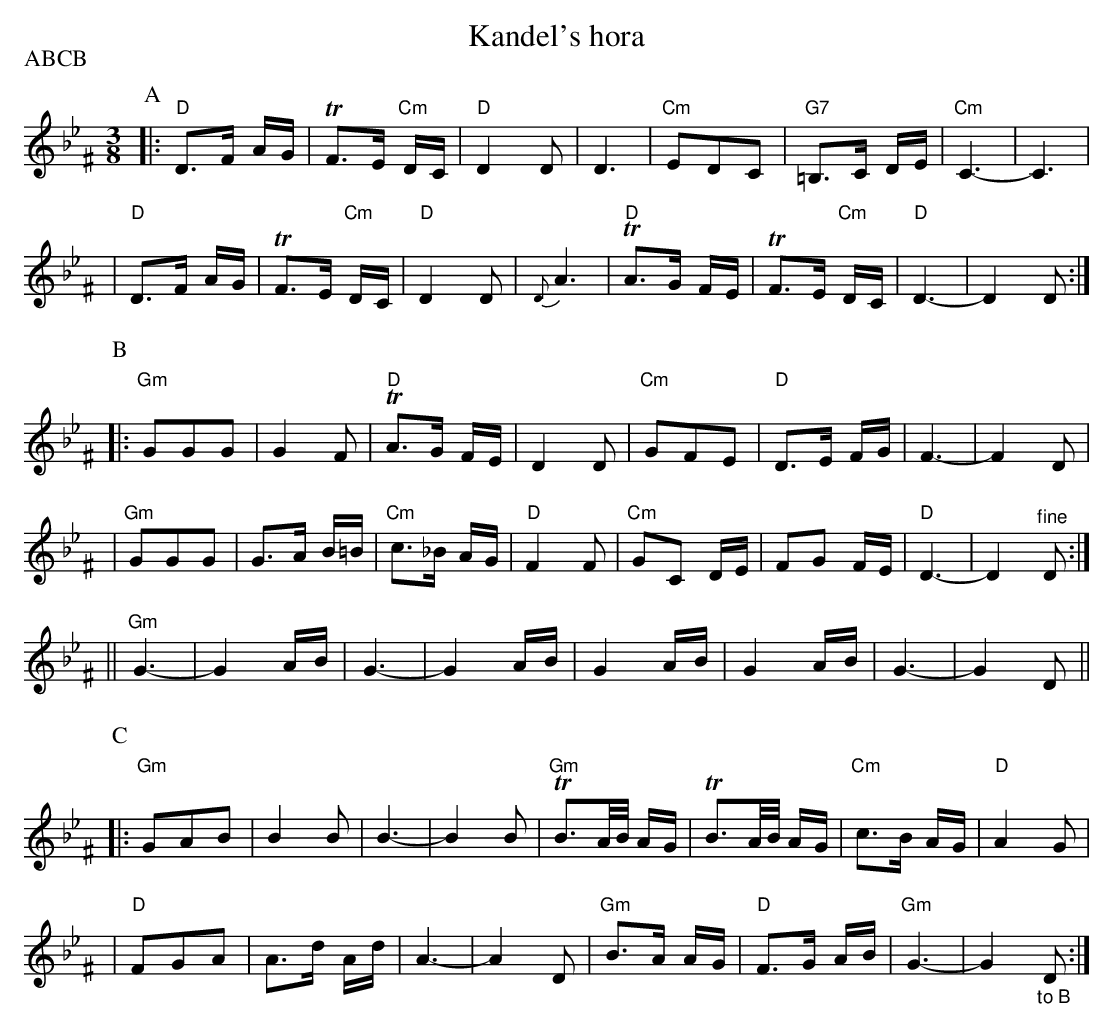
X:1
T: Kandel's hora
M: 3/8
L: 1/16
P: ABCB
K: DPhr^F
P:A
|: "D"D3F AG | TF3E "Cm"DC | "D"D4 D2 | D6 \
| "Cm"E2D2C2 | "G7"=B,3C DE | "Cm"C6- | C6 |
| "D"D3F AG | TF3E "Cm"DC | "D"D4 D2 | {D}A6 \
| "D"TA3G FE | TF3E "Cm"DC | "D"D6- | D4 D2 :|
P:B
|: "Gm"G2G2G2 | G4 F2 | "D"TA3G FE | D4 D2 \
| "Cm"G2F2E2 | "D"D3E FG | F6- | F4 D2 |
| "Gm"G2G2G2 | G3A B=B | "Cm"c3_B AG | "D"F4 F2 \
| "Cm"G2C2 DE | F2G2 FE | "D"D6- | D4 "^fine"D2 :|
|| "Gm"G6- | G4 AB | G6- | G4 AB \
| G4 AB | G4 AB | G6- | G4 D2 ||
P:C
|: "Gm"G2A2B2 | B4 B2 | B6- | B4 B2 \
| "Gm"TB3A/B/ AG | TB3A/B/ AG | "Cm"c3B AG | "D"A4 G2 |
| "D"F2G2A2 | A3d Ad | A6- | A4 D2 \
| "Gm"B3A AG | "D"F3G AB | "Gm"G6- | G4 "_to B"D2 :|
